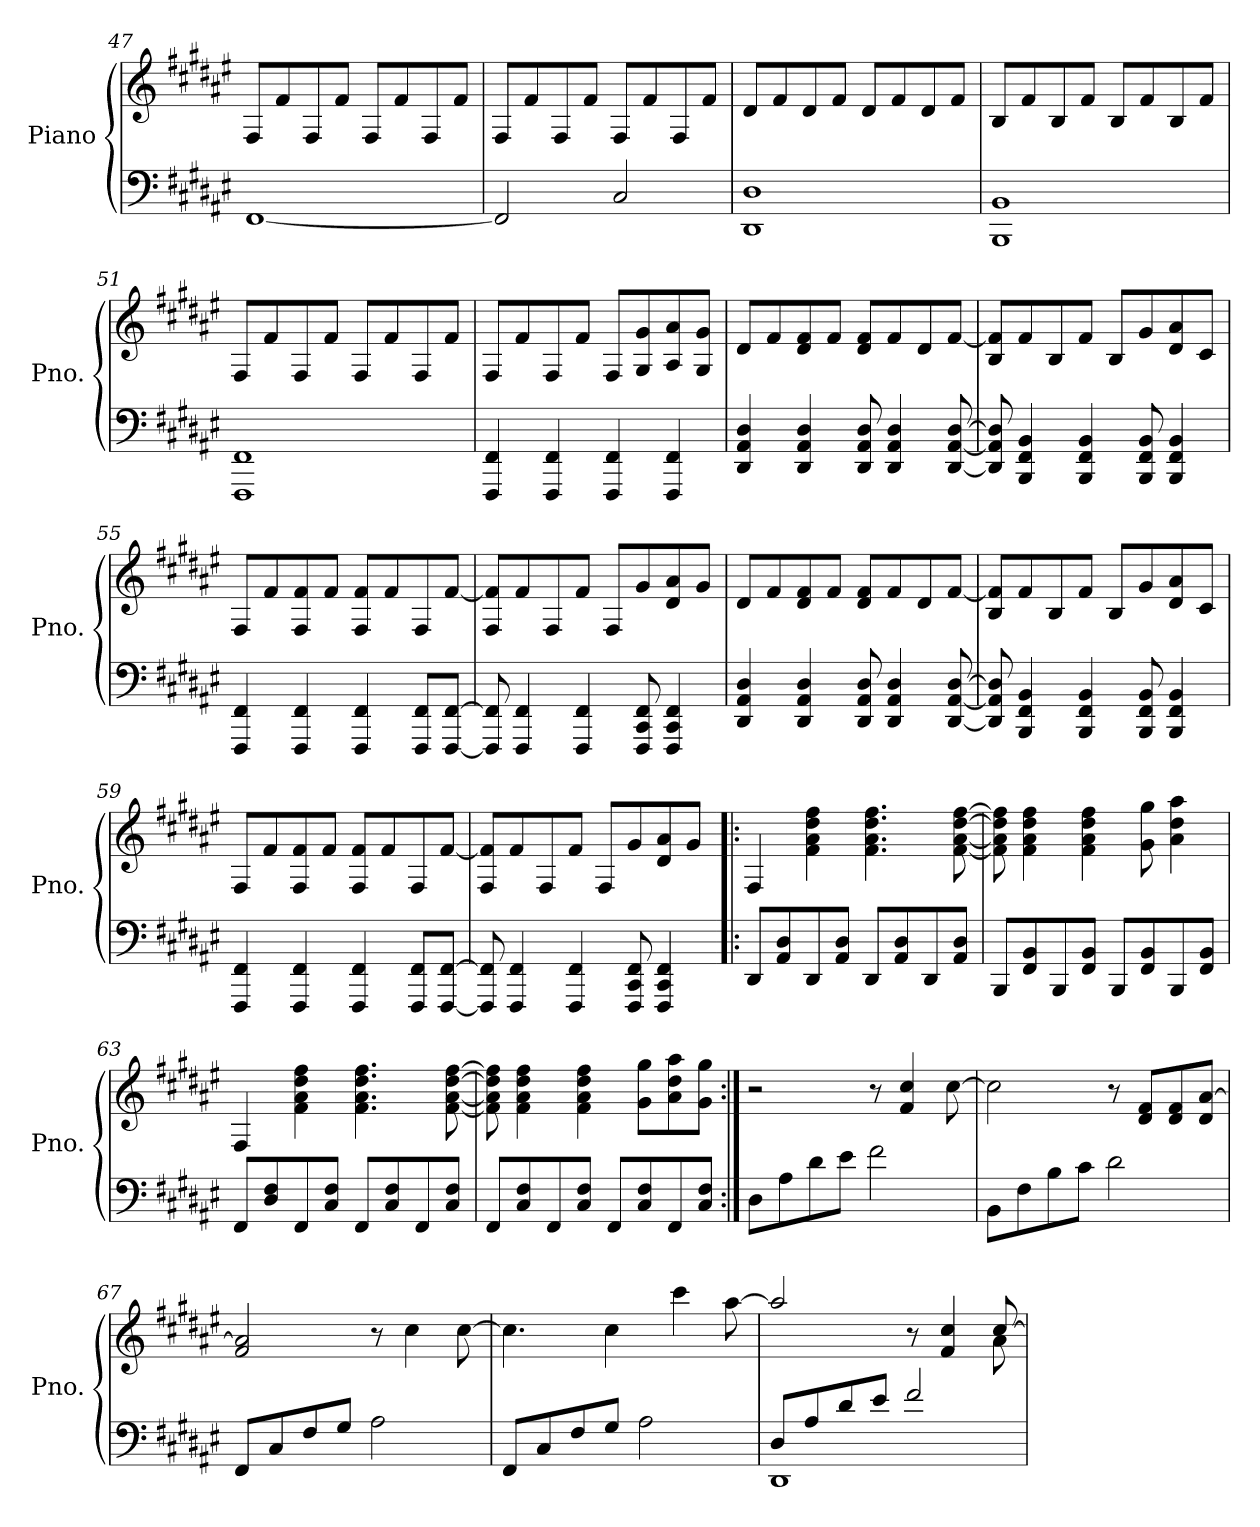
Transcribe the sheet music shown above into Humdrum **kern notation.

**kern	**kern
*part1	*part1
*staff2	*staff1
*I"Piano	*
*I'Pno.	*
*clefF4	*clefG2
*k[f#c#g#d#a#e#]	*k[f#c#g#d#a#e#]
=47	=47
[1FF#	8F#/L
.	8f#/
.	8F#/
.	8f#/J
.	8F#/L
.	8f#/
.	8F#/
.	8f#/J
=48	=48
2FF#/]	8F#/L
.	8f#/
.	8F#/
.	8f#/J
2C#/	8F#/L
.	8f#/
.	8F#/
.	8f#/J
!!LO:PB:g=z
=49	=49
1DD# 1D#	8d#/L
.	8f#/
.	8d#/
.	8f#/J
.	8d#/L
.	8f#/
.	8d#/
.	8f#/J
=50	=50
1BBB 1BB	8B/L
.	8f#/
.	8B/
.	8f#/J
.	8B/L
.	8f#/
.	8B/
.	8f#/J
=51	=51
1FFF# 1FF#	8F#/L
.	8f#/
.	8F#/
.	8f#/J
.	8F#/L
.	8f#/
.	8F#/
.	8f#/J
=52	=52
4FFF#/ 4FF#/	8F#/L
.	8f#/
4FFF#/ 4FF#/	8F#/
.	8f#/J
4FFF#/ 4FF#/	8F#/L
.	8G#/ 8g#/
4FFF#/ 4FF#/	8A#/ 8a#/
.	8G#/ 8g#/J
!!LO:LB:g=z
=53	=53
4DD#/ 4AA#/ 4D#/	8d#/L
.	8f#/
4DD#/ 4AA#/ 4D#/	8d#/ 8f#/
.	8f#/J
8DD#/ 8AA#/ 8D#/	8d#/ 8f#/L
4DD#/ 4AA#/ 4D#/	8f#/
.	8d#/
[8DD#/ [8AA#/ [8D#/	[8f#/J
=54	=54
8DD#/] 8AA#/] 8D#/]	8B/ 8f#/]L
4BBB/ 4FF#/ 4BB/	8f#/
.	8B/
4BBB/ 4FF#/ 4BB/	8f#/J
.	8B/L
8BBB/ 8FF#/ 8BB/	8g#/
4BBB/ 4FF#/ 4BB/	8d#/ 8a#/
.	8c#/J
=55	=55
4FFF#/ 4FF#/	8F#/L
.	8f#/
4FFF#/ 4FF#/	8F#/ 8f#/
.	8f#/J
4FFF#/ 4FF#/	8F#/ 8f#/L
.	8f#/
8FFF#/ 8FF#/L	8F#/
[8FFF#/ [8FF#/J	[8f#/J
=56	=56
8FFF#/] 8FF#/]	8F#/ 8f#/]L
4FFF#/ 4FF#/	8f#/
.	8F#/
4FFF#/ 4FF#/	8f#/J
.	8F#/L
8FFF#/ 8CC#/ 8FF#/	8g#/
4FFF#/ 4CC#/ 4FF#/	8d#/ 8a#/
.	8g#/J
!!LO:LB:g=z
=57	=57
4DD#/ 4AA#/ 4D#/	8d#/L
.	8f#/
4DD#/ 4AA#/ 4D#/	8d#/ 8f#/
.	8f#/J
8DD#/ 8AA#/ 8D#/	8d#/ 8f#/L
4DD#/ 4AA#/ 4D#/	8f#/
.	8d#/
[8DD#/ [8AA#/ [8D#/	[8f#/J
=58	=58
8DD#/] 8AA#/] 8D#/]	8B/ 8f#/]L
4BBB/ 4FF#/ 4BB/	8f#/
.	8B/
4BBB/ 4FF#/ 4BB/	8f#/J
.	8B/L
8BBB/ 8FF#/ 8BB/	8g#/
4BBB/ 4FF#/ 4BB/	8d#/ 8a#/
.	8c#/J
=59	=59
4FFF#/ 4FF#/	8F#/L
.	8f#/
4FFF#/ 4FF#/	8F#/ 8f#/
.	8f#/J
4FFF#/ 4FF#/	8F#/ 8f#/L
.	8f#/
8FFF#/ 8FF#/L	8F#/
[8FFF#/ [8FF#/J	[8f#/J
=60	=60
8FFF#/] 8FF#/]	8F#/ 8f#/]L
4FFF#/ 4FF#/	8f#/
.	8F#/
4FFF#/ 4FF#/	8f#/J
.	8F#/L
8FFF#/ 8CC#/ 8FF#/	8g#/
4FFF#/ 4CC#/ 4FF#/	8d#/ 8a#/
.	8g#/J
!!LO:LB:g=z
=61!|:	=61!|:
8DD#/L	4F#/
8AA#/ 8D#/	.
8DD#/	4f#\ 4a#\ 4dd#\ 4ff#\
8AA#/ 8D#/J	.
8DD#/L	4.f#\ 4.a#\ 4.dd#\ 4.ff#\
8AA#/ 8D#/	.
8DD#/	.
8AA#/ 8D#/J	[8f#\ [8a#\ [8dd#\ [8ff#\
=62	=62
8BBB/L	8f#\] 8a#\] 8dd#\] 8ff#\]
8FF#/ 8BB/	4f#\ 4a#\ 4dd#\ 4ff#\
8BBB/	.
8FF#/ 8BB/J	4f#\ 4a#\ 4dd#\ 4ff#\
8BBB/L	.
8FF#/ 8BB/	8g#\ 8gg#\
8BBB/	4a#\ 4dd#\ 4aa#\
8FF#/ 8BB/J	.
=63	=63
8FF#/L	4F#/
8D#/ 8F#/	.
8FF#/	4f#\ 4a#\ 4dd#\ 4ff#\
8C#/ 8F#/J	.
8FF#/L	4.f#\ 4.a#\ 4.dd#\ 4.ff#\
8C#/ 8F#/	.
8FF#/	.
8C#/ 8F#/J	[8f#\ [8a#\ [8dd#\ [8ff#\
=64	=64
8FF#/L	8f#\] 8a#\] 8dd#\] 8ff#\]
8C#/ 8F#/	4f#\ 4a#\ 4dd#\ 4ff#\
8FF#/	.
8C#/ 8F#/J	4f#\ 4a#\ 4dd#\ 4ff#\
8FF#/L	.
8C#/ 8F#/	8g#\ 8gg#\L
8FF#/	8a#\ 8dd#\ 8aa#\
8C#/ 8F#/J	8g#\ 8gg#\J
!!LO:LB:g=z
=65:|!	=65:|!
8D#\L	2r
8A#\	.
8d#\	.
8e#\J	.
2f#\	8r
.	4f#/ 4cc#/
.	[8cc#\
=66	=66
8BB\L	2cc#\]
8F#\	.
8B\	.
8c#\J	.
2d#\	8r
.	8d#/ 8f#/L
.	8d#/ 8f#/
.	8d#/ [8a#/J
=67	=67
8FF#/L	2f#/ 2a#/]
8C#/	.
8F#/	.
8G#/J	.
2A#\	8r
.	4cc#\
.	[8cc#\
=68	=68
8FF#/L	4.cc#\]
8C#/	.
8F#/	.
8G#/J	4cc#\
2A#\	.
.	4ccc#\
.	[8aa#\
=69	=69
*^	*^
8D#/L	1DD#	2aa#/]	2..ryy
8A#/	.	.	.
8d#/	.	.	.
8e#/J	.	.	.
2f#/	.	8r	.
.	.	4f#/ 4cc#/	.
.	.	[8cc#/	8a#\
*v	*v	*	*
*	*v	*v
=	=
*-	*-
